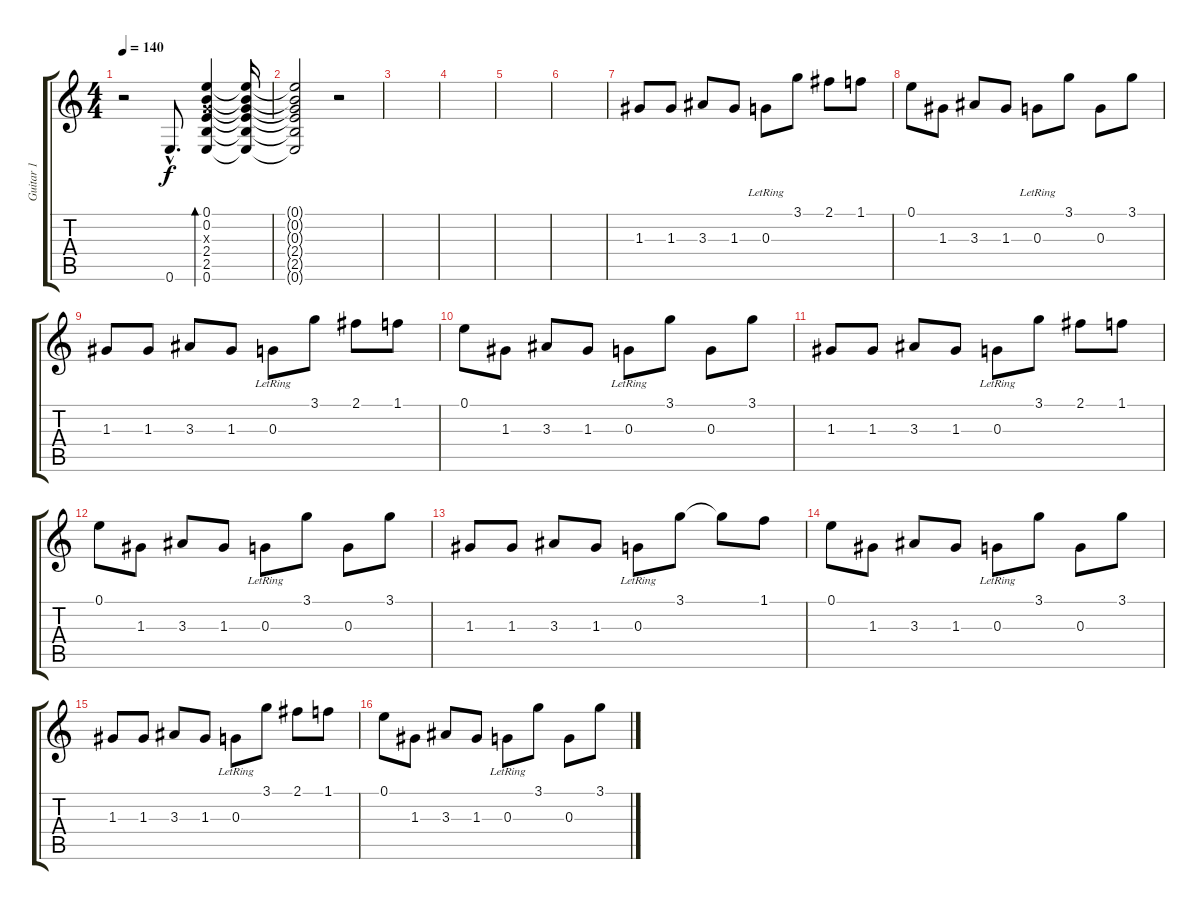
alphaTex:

\track ("Guitar 1" "Guitar 1") {instrument overdrivenguitar}
\staff {score tabs}
\tuning (E4 B3 G3 D3 A2 E2) {hide}
\ts (4 4)
\tempo 140
\clef g2
\ks c
r.2{dy f instrument overdrivenguitar} 0.6{hac}.8{d} (0.1 0.2 0.3{x} 2.4 2.5 0.6).4{bd 240} (0.1{t} 0.2{t} 0.3{t} 2.4{t} 2.5{t} 0.6{t}).16 |
(0.1{t} 0.2{t} 0.3{t} 2.4{t} 2.5{t} 0.6{t}).2 r.2 |
|
|
|
|
1.3.8 1.3.8 3.3.8 1.3.8 0.3{lr}.8 3.1.8 2.1.8 1.1.8 |
0.1.8 1.3.8 3.3.8 1.3.8 0.3{lr}.8 3.1.8 0.3.8 3.1.8 |
1.3.8 1.3.8 3.3.8 1.3.8 0.3{lr}.8 3.1.8 2.1.8 1.1.8 |
0.1.8 1.3.8 3.3.8 1.3.8 0.3{lr}.8 3.1.8 0.3.8 3.1.8 |
1.3.8 1.3.8 3.3.8 1.3.8 0.3{lr}.8 3.1.8 2.1.8 1.1.8 |
0.1.8 1.3.8 3.3.8 1.3.8 0.3{lr}.8 3.1.8 0.3.8 3.1.8 |
1.3.8 1.3.8 3.3.8 1.3.8 0.3{lr}.8 3.1.8 3.1{t}.8 1.1.8 |
0.1.8 1.3.8 3.3.8 1.3.8 0.3{lr}.8 3.1.8 0.3.8 3.1.8 |
1.3.8 1.3.8 3.3.8 1.3.8 0.3{lr}.8 3.1.8 2.1.8 1.1.8 |
0.1.8 1.3.8 3.3.8 1.3.8 0.3{lr}.8 3.1.8 0.3.8 3.1.8
